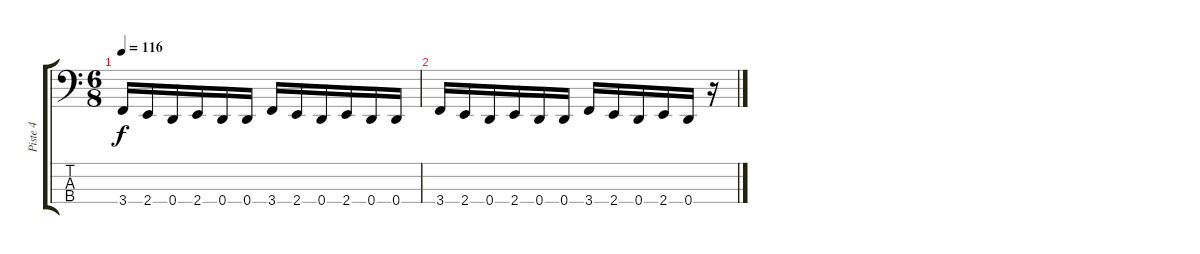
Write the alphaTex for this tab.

\track ("Piste 4" "Piste 4") {instrument acousticguitarnylon}
\staff {score tabs}
\tuning (G2 D2 A1 D1) {hide}
\ts (6 8)
\tempo 116
\clef f4
\ks c
3.4.16{dy f} 2.4.16 0.4.16 2.4.16 0.4.16 0.4.16 3.4.16 2.4.16 0.4.16 2.4.16 0.4.16 0.4.16 |
3.4.16 2.4.16 0.4.16 2.4.16 0.4.16 0.4.16 3.4.16 2.4.16 0.4.16 2.4.16 0.4.16 r.16
